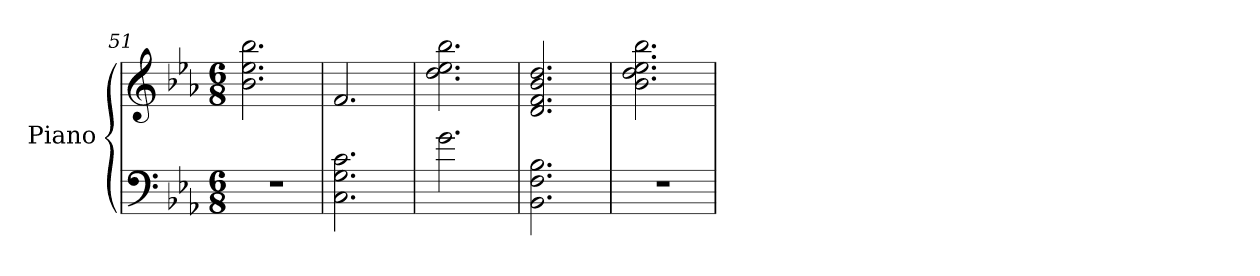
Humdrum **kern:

**kern	**kern
*part1	*part1
*staff2	*staff1
*I"Piano	*
*I'Pno.	*
*clefF4	*clefG2
*k[b-e-a-]	*k[b-e-a-]
*M6/8	*M6/8
=51	=51
2.r	2.b-\ 2.ee-\ 2.bb-\
=52	=52
2.C\ 2.G\ 2.c\	2.f/
!!LO:LB:g=z
=53	=53
2.g\	2.dd\ 2.ee-\ 2.bb-\
=54	=54
2.BB-\ 2.F\ 2.B-\	2.d/ 2.f/ 2.b-/ 2.dd/
=55	=55
2.r	2.b-\ 2.dd\ 2.ee-\ 2.bb-\
=	=
*-	*-
